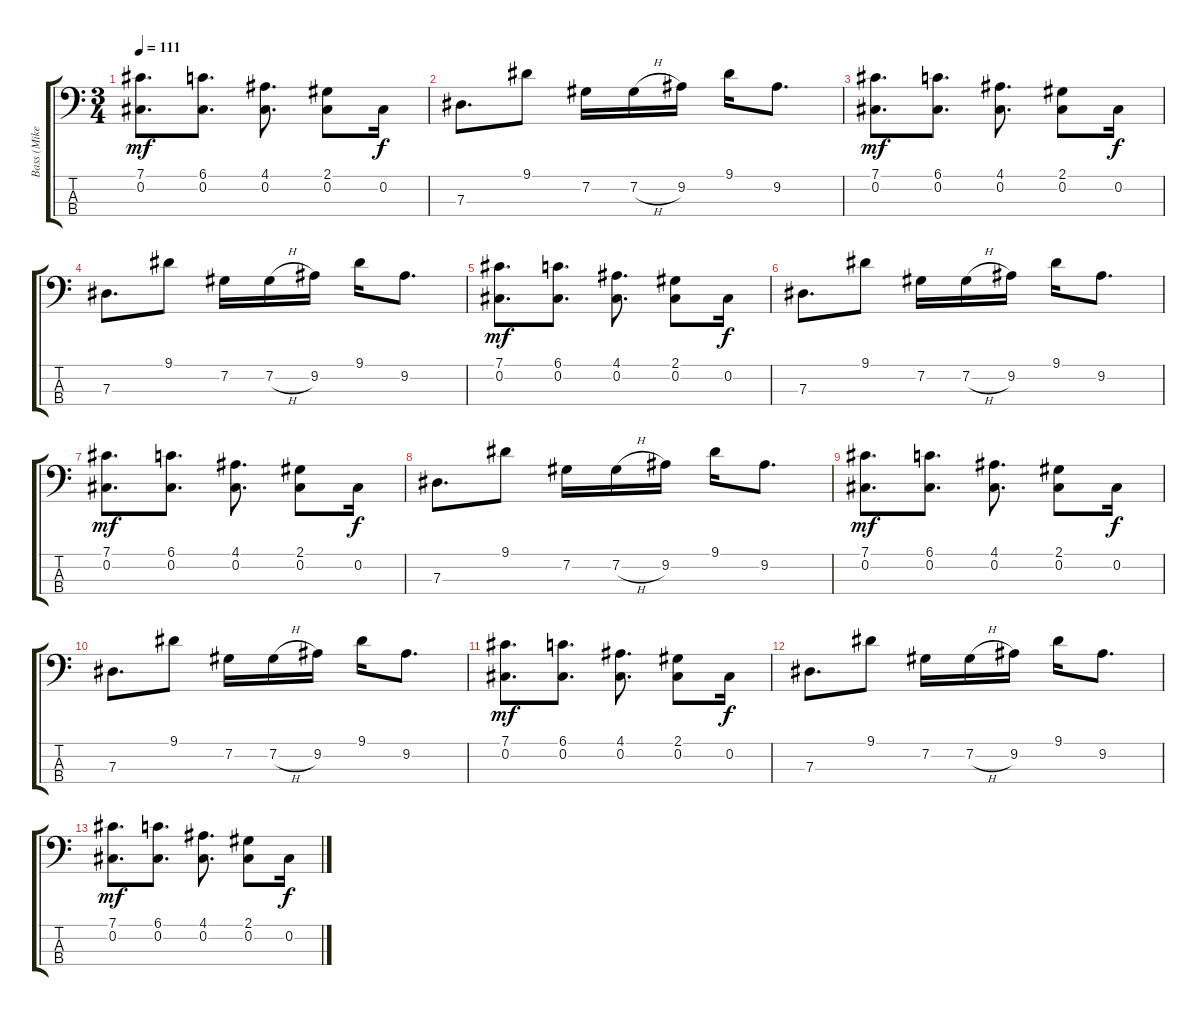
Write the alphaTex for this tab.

\track ("Bass (Mike Dirnt)" "Bass (Mike") {instrument electricbasspick}
\staff {score tabs}
\tuning (Gb2 Db2 Ab1 Eb1) {hide}
\ts (3 4)
\tempo 111
\clef f4
\ks c
(7.1 0.2).8{d dy mf} (6.1 0.2).8{d} (4.1 0.2).8{d} (2.1 0.2).8 0.2.16{dy f} |
7.3.8{d} 9.1.8 7.2.16 7.2{h}.16 9.2.16 9.1.16 9.2.8{d} |
(7.1 0.2).8{d dy mf} (6.1 0.2).8{d} (4.1 0.2).8{d} (2.1 0.2).8 0.2.16{dy f} |
7.3.8{d} 9.1.8 7.2.16 7.2{h}.16 9.2.16 9.1.16 9.2.8{d} |
(7.1 0.2).8{d dy mf} (6.1 0.2).8{d} (4.1 0.2).8{d} (2.1 0.2).8 0.2.16{dy f} |
7.3.8{d} 9.1.8 7.2.16 7.2{h}.16 9.2.16 9.1.16 9.2.8{d} |
(7.1 0.2).8{d dy mf} (6.1 0.2).8{d} (4.1 0.2).8{d} (2.1 0.2).8 0.2.16{dy f} |
7.3.8{d} 9.1.8 7.2.16 7.2{h}.16 9.2.16 9.1.16 9.2.8{d} |
(7.1 0.2).8{d dy mf} (6.1 0.2).8{d} (4.1 0.2).8{d} (2.1 0.2).8 0.2.16{dy f} |
7.3.8{d} 9.1.8 7.2.16 7.2{h}.16 9.2.16 9.1.16 9.2.8{d} |
(7.1 0.2).8{d dy mf} (6.1 0.2).8{d} (4.1 0.2).8{d} (2.1 0.2).8 0.2.16{dy f} |
7.3.8{d} 9.1.8 7.2.16 7.2{h}.16 9.2.16 9.1.16 9.2.8{d} |
(7.1 0.2).8{d dy mf} (6.1 0.2).8{d} (4.1 0.2).8{d} (2.1 0.2).8 0.2.16{dy f}
